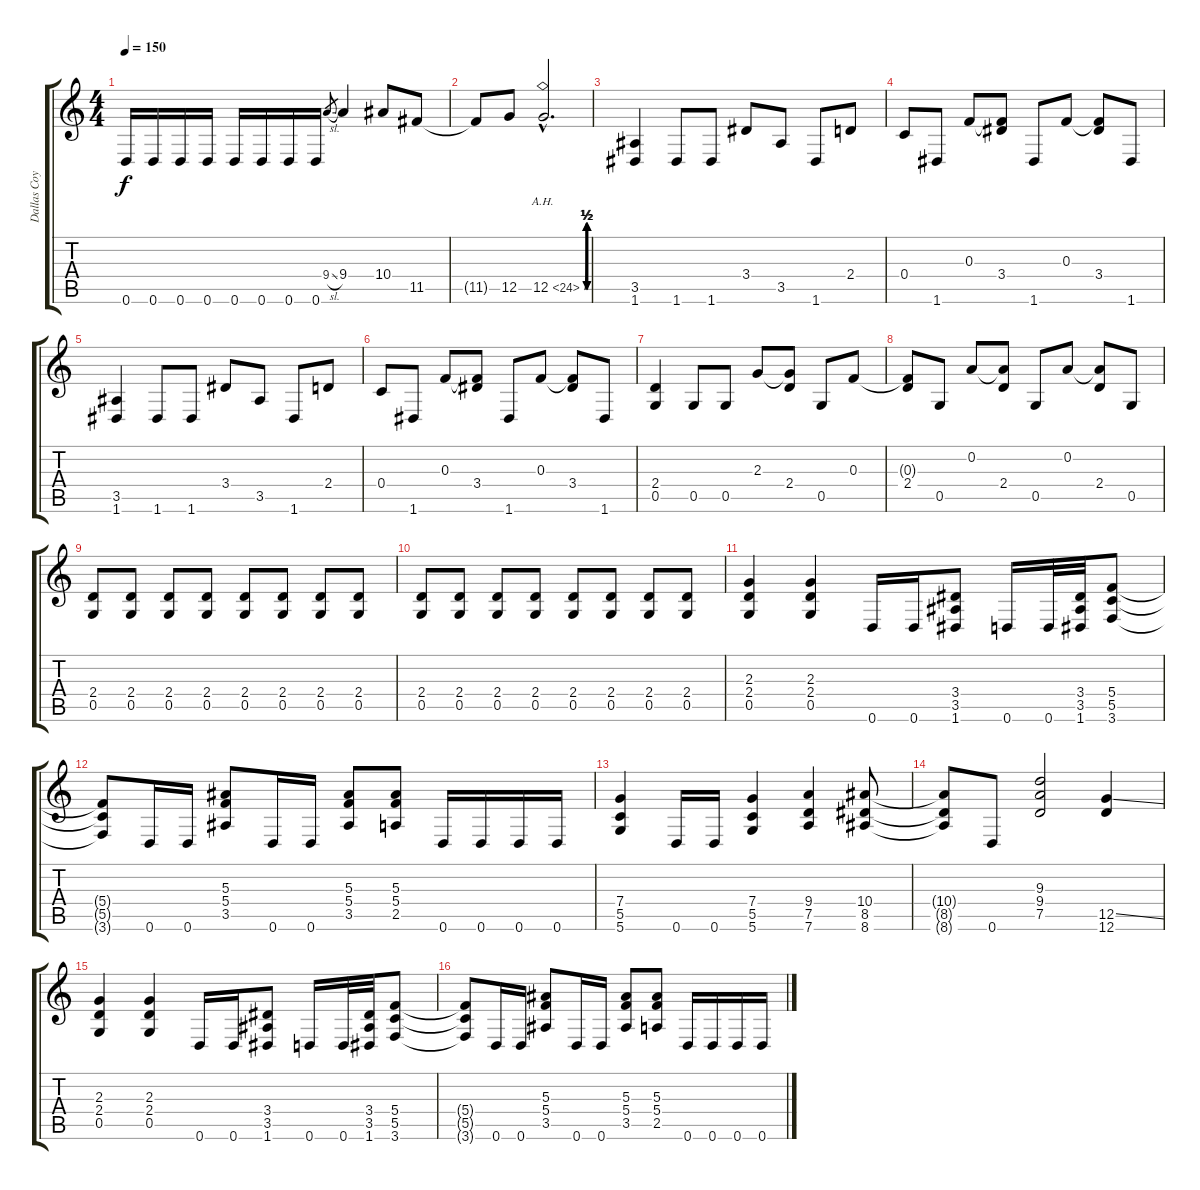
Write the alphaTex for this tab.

\track ("Dallas Coyle" "Dallas Coy") {instrument distortionguitar}
\staff {score tabs}
\tuning (D4 A3 F3 C3 G2 D2) {hide}
\ts (4 4)
\tempo 150
\clef g2
\ks c
0.6.16{dy f} 0.6.16 0.6.16 0.6.16 0.6.16 0.6.16 0.6.16 0.6.16 9.4{sl}.8{gr} 9.4.4 10.4.8 11.5.8 |
11.5{t}.8 12.5.8 12.5{be (custom 0 0 30 2 35 0 40 2 45 0 50 2 55 0 60 2) ah 12 hac}.2{d} |
(3.5 1.6).4 1.6.8 1.6.8 3.4.8 3.5.8 1.6.8 2.4.8 |
0.4.8 1.6.8 0.3.8 (0.3{t} 3.4).8 1.6.8 0.3.8 (0.3{t} 3.4).8 1.6.8 |
(3.5 1.6).4 1.6.8 1.6.8 3.4.8 3.5.8 1.6.8 2.4.8 |
0.4.8 1.6.8 0.3.8 (0.3{t} 3.4).8 1.6.8 0.3.8 (0.3{t} 3.4).8 1.6.8 |
(2.4 0.5).4 0.5.8 0.5.8 2.3.8 (2.3{t} 2.4).8 0.5.8 0.3.8 |
(0.3{t} 2.4).8 0.5.8 0.2.8 (0.2{t} 2.4).8 0.5.8 0.2.8 (0.2{t} 2.4).8 0.5.8 |
(2.4 0.5).8 (2.4 0.5).8 (2.4 0.5).8 (2.4 0.5).8 (2.4 0.5).8 (2.4 0.5).8 (2.4 0.5).8 (2.4 0.5).8 |
(2.4 0.5).8 (2.4 0.5).8 (2.4 0.5).8 (2.4 0.5).8 (2.4 0.5).8 (2.4 0.5).8 (2.4 0.5).8 (2.4 0.5).8 |
(2.3 2.4 0.5).4 (2.3 2.4 0.5).4 0.6.16 0.6.16 (3.4 3.5 1.6).8 0.6.16 0.6.32 (3.4 3.5 1.6).32 (5.4 5.5 3.6).8 |
(5.4{t} 5.5{t} 3.6{t}).8 0.6.16 0.6.16 (5.3 5.4 3.5).8 0.6.16 0.6.16 (5.3 5.4 3.5).8 (5.3 5.4 2.5).8 0.6.16 0.6.16 0.6.16 0.6.16 |
(7.4 5.5 5.6).4 0.6.16 0.6.16 (7.4 5.5 5.6).4 (9.4 7.5 7.6).4 (10.4 8.5 8.6).8 |
(10.4{t} 8.5{t} 8.6{t}).8 0.6.8 (9.3 9.4 7.5).2 (12.5{ss} 12.6).4 |
(2.3 2.4 0.5).4 (2.3 2.4 0.5).4 0.6.16 0.6.16 (3.4 3.5 1.6).8 0.6.16 0.6.32 (3.4 3.5 1.6).32 (5.4 5.5 3.6).8 |
(5.4{t} 5.5{t} 3.6{t}).8 0.6.16 0.6.16 (5.3 5.4 3.5).8 0.6.16 0.6.16 (5.3 5.4 3.5).8 (5.3 5.4 2.5).8 0.6.16 0.6.16 0.6.16 0.6.16
